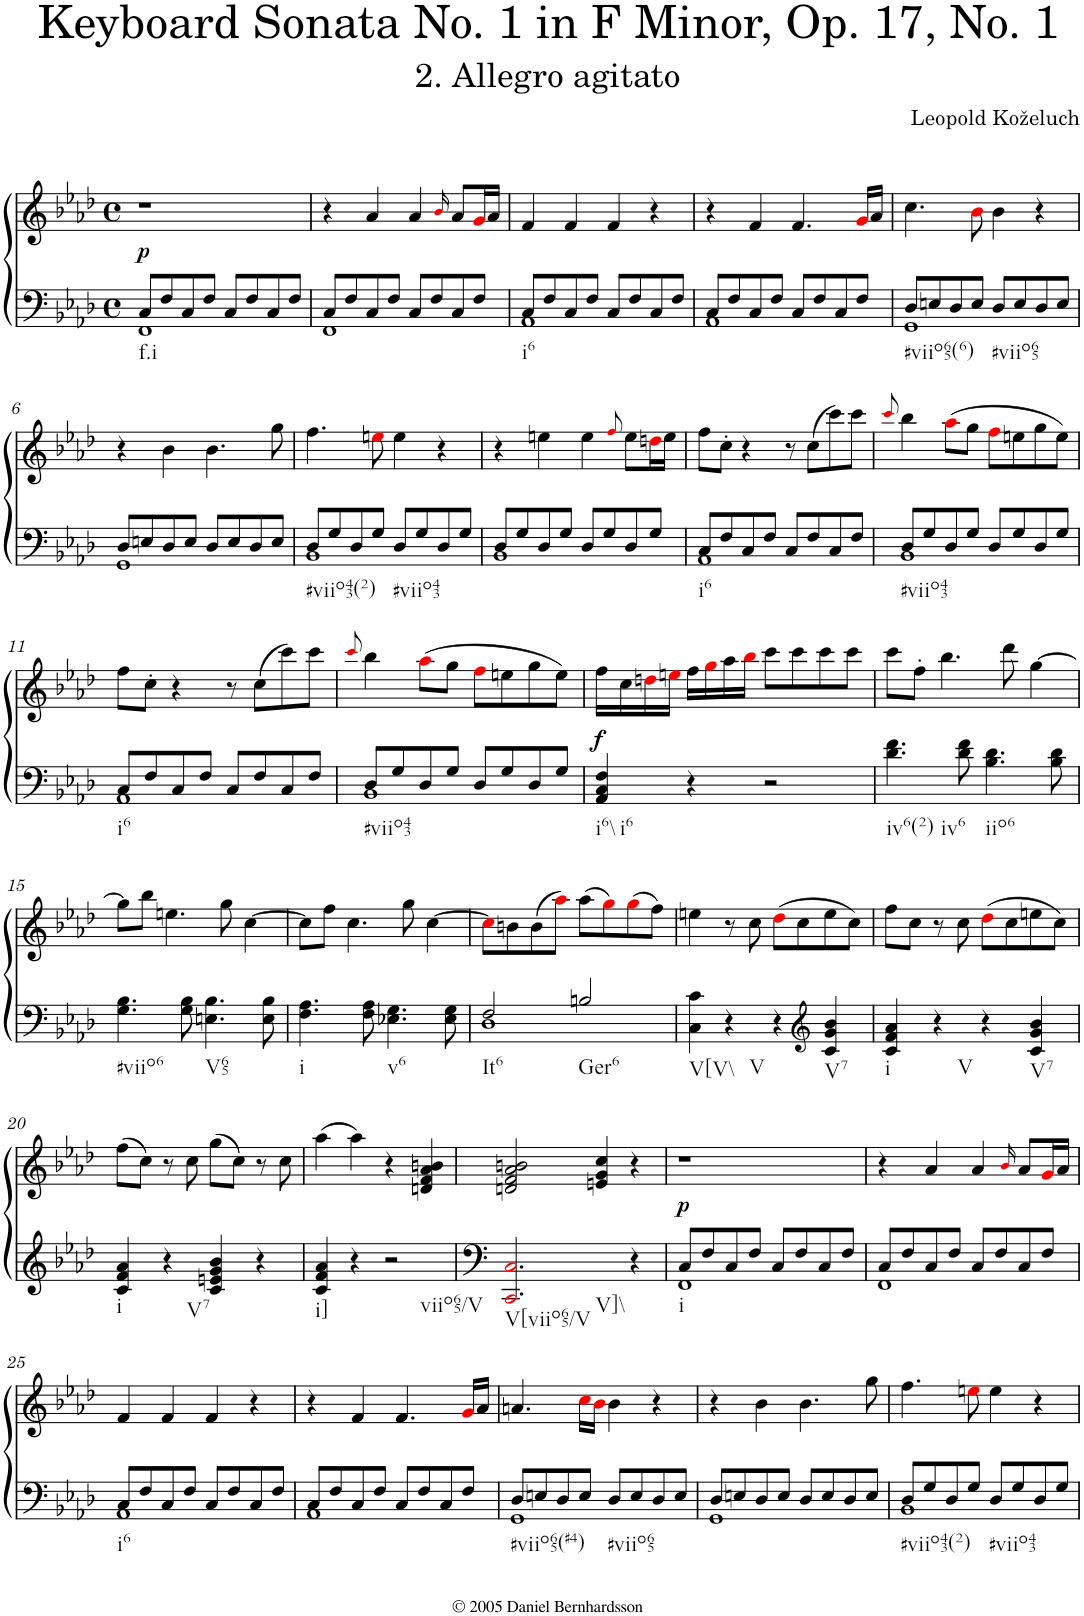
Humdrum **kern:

**kern	**kern	**dynam
*part1	*part1	*part1
*staff2	*staff1	*staff1/2
*I"Piano	*	*
*I'Pno.	*	*
*clefF4	*clefG2	*
*k[b-e-a-d-]	*k[b-e-a-d-]	*
*M4/4	*M4/4	*
*met(c)	*met(c)	*
=1	=1	=1
*^	*	*
!LO:TX:b:t=f.i	!	!	!
!	!	!	!LO:DY:b
8C/L	1FF	1r	p
8F/	.	.	.
8C/	.	.	.
8F/J	.	.	.
8C/L	.	.	.
8F/	.	.	.
8C/	.	.	.
8F/J	.	.	.
=2	=2	=2	=2
8C/L	1FF	4r	.
8F/	.	.	.
8C/	.	4a-/	.
8F/J	.	.	.
8C/L	.	4a-/	.
8F/	.	.	.
.	.	16qb-i/	.
8C/	.	8a-/L	.
8F/J	.	16gi/L	.
.	.	16a-/JJ	.
=3	=3	=3	=3
!LO:TX:b:t=i6	!	!	!
8C/L	1AA-	4f/	.
8F/	.	.	.
8C/	.	4f/	.
8F/J	.	.	.
8C/L	.	4f/	.
8F/	.	.	.
8C/	.	4r	.
8F/J	.	.	.
=4	=4	=4	=4
8C/L	1AA-	4r	.
8F/	.	.	.
8C/	.	4f/	.
8F/J	.	.	.
8C/L	.	4.f/	.
8F/	.	.	.
8C/	.	.	.
8F/J	.	16gi/LL	.
.	.	16a-/JJ	.
=5	=5	=5	=5
!LO:TX:b:t=#viio65(6)	!	!	!
8D-/L	1GG	4.cc\	.
8En/	.	.	.
8D-/	.	.	.
8E/J	.	8b-i\	.
!LO:TX:b:t=#viio65	!	!	!
8D-/L	.	4b-\	.
8E/	.	.	.
8D-/	.	4r	.
8E/J	.	.	.
!!LO:LB:g=z
=6	=6	=6	=6
8D-/L	1GG	4r	.
8En/	.	.	.
8D-/	.	4b-\	.
8E/J	.	.	.
8D-/L	.	4.b-\	.
8E/	.	.	.
8D-/	.	.	.
8E/J	.	8gg\	.
=7	=7	=7	=7
!LO:TX:b:t=#viio43(2)	!	!	!
8D-/L	1BB-	4.ff\	.
8G/	.	.	.
8D-/	.	.	.
8G/J	.	8eeni\	.
!LO:TX:b:t=#viio43	!	!	!
8D-/L	.	4ee\	.
8G/	.	.	.
8D-/	.	4r	.
8G/J	.	.	.
=8	=8	=8	=8
8D-/L	1BB-	4r	.
8G/	.	.	.
8D-/	.	4een\	.
8G/J	.	.	.
8D-/L	.	4ee\	.
8G/	.	.	.
.	.	8qffi/	.
8D-/	.	8ee\L	.
8G/J	.	16ddni\L	.
.	.	16ee\JJ	.
=9	=9	=9	=9
!LO:TX:b:t=i6	!	!	!
8C/L	1AA-	8ff\L	.
8F/	.	8cc'\J	.
8C/	.	4r	.
8F/J	.	.	.
8C/L	.	8r	.
8F/	.	(8cc\L	.
8C/	.	8ccc\)	.
8F/J	.	8ccc\J	.
=10	=10	=10	=10
.	.	8qccci/	.
!LO:TX:b:t=#viio43	!	!	!
8D-/L	1BB-	4bb-\	.
8G/	.	.	.
8D-/	.	(8aa-i\L	.
8G/J	.	8gg\J	.
8D-/L	.	8ffi\L	.
8G/	.	8een\	.
8D-/	.	8gg\	.
8G/J	.	8ee\J)	.
!!LO:LB:g=z
=11	=11	=11	=11
!LO:TX:b:t=i6	!	!	!
8C/L	1AA-	8ff\L	.
8F/	.	8cc'\J	.
8C/	.	4r	.
8F/J	.	.	.
8C/L	.	8r	.
8F/	.	(8cc\L	.
8C/	.	8ccc\)	.
8F/J	.	8ccc\J	.
=12	=12	=12	=12
.	.	8qccci/	.
!LO:TX:b:t=#viio43	!	!	!
8D-/L	1BB-	4bb-\	.
8G/	.	.	.
8D-/	.	(8aa-i\L	.
8G/J	.	8gg\J	.
8D-/L	.	8ffi\L	.
8G/	.	8een\	.
8D-/	.	8gg\	.
8G/J	.	8ee\J)	.
*v	*v	*	*
=13	=13	=13
!LO:TX:b:t=i6\\	!	!
!LO:TX:b:t=i6	!	!
!	!	!LO:DY:b
4AA-/ 4C/ 4F/	16ff\LL	f
.	16cc\	.
.	16ddni\	.
.	16eeni\JJ	.
4r	16ff\LL	.
.	16ggi\	.
.	16aa-\	.
.	16bb-i\JJ	.
2r	8ccc\L	.
.	8ccc\	.
.	8ccc\	.
.	8ccc\J	.
=14	=14	=14
!LO:TX:b:t=iv6(2)	!	!
!LO:TX:b:t=iv6	!	!
4.d-\ 4.f\	8ccc\L	.
.	8ff'\J	.
.	4.bb-\	.
8d-\ 8f\	.	.
!LO:TX:b:t=iio6	!	!
4.B-\ 4.d-\	.	.
.	8ddd-\	.
.	[>4gg\	.
8B-\ 8d-\	.	.
!!LO:LB:g=z
=15	=15	=15
!LO:TX:b:t=#viio6	!	!
4.G\ 4.B-\	8gg\L]	.
.	8bb-\J	.
.	4.een\	.
8G\ 8B-\	.	.
!LO:TX:b:t=V65	!	!
4.En\ 4.B-\	.	.
.	8gg\	.
.	[>4cc\	.
8E\ 8B-\	.	.
=16	=16	=16
!LO:TX:b:t=i	!	!
4.F\ 4.A-\	8cc\L]	.
.	8ff\J	.
.	4.cc\	.
8F\ 8A-\	.	.
!LO:TX:b:t=v6	!	!
4.E-X\ 4.G\	.	.
.	8gg\	.
.	[>4cc\	.
8E-\ 8G\	.	.
=17	=17	=17
*^	*	*
!LO:TX:b:t=It6	!	!	!
2F/	1D-	8cci\L]	.
.	.	8bn\	.
.	.	(8b\	.
.	.	8aa-i\J)	.
!LO:TX:b:t=Ger6	!	!	!
2Bn/	.	(8aa-\L	.
.	.	8ggi\)	.
.	.	(8ggi\	.
.	.	8ff\J)	.
*v	*v	*	*
=18	=18	=18
!LO:TX:b:t=V[V\\	!	!
4C\ 4c\	4een\	.
!LO:TX:b:t=V	!	!
4r	8r	.
.	8cc\	.
4r	(8dd-i\L	.
.	8cc\	.
*clefG2	*	*
!LO:TX:b:t=V7	!	!
4c/ 4g/ 4b-/	8ee\	.
.	8cc\J)	.
=19	=19	=19
!LO:TX:b:t=i	!	!
4c/ 4f/ 4a-/	8ff\L	.
.	8cc\J	.
!LO:TX:b:t=V	!	!
4r	8r	.
.	8cc\	.
4r	(8dd-i\L	.
.	8cc\	.
!LO:TX:b:t=V7	!	!
4c/ 4g/ 4b-/	8een\	.
.	8cc\J)	.
!!LO:LB:g=z
=20	=20	=20
!LO:TX:b:t=i	!	!
4c/ 4f/ 4a-/	(8ff\L	.
.	8cc\J)	.
!LO:TX:b:t=V7	!	!
4r	8r	.
.	8cc\	.
4c/ 4en/ 4g/ 4b-/	(8gg\L	.
.	8cc\J)	.
4r	8r	.
.	8cc\	.
=21	=21	=21
!LO:TX:b:t=i]	!	!
4c/ 4f/ 4a-/	(4aa-\	.
4r	4aa-\)	.
!LO:TX:b:t=viio65/V	!	!
2r	4r	.
.	4dn/ 4f/ 4a-/ 4bn/	.
=22	=22	=22
!LO:TX:b:t=V[viio65/V	!	!
!LO:TX:b:t=V]\\	!	!
2.CCi/ 2.Ci/	2dn/ 2f/ 2a-/ 2bn/	.
.	4en/ 4g/ 4cc/	.
4r	4r	.
=23	=23	=23
*^	*	*
!LO:TX:b:t=i	!	!	!
!	!	!	!LO:DY:b
8C/L	1FF	1r	p
8F/	.	.	.
8C/	.	.	.
8F/J	.	.	.
8C/L	.	.	.
8F/	.	.	.
8C/	.	.	.
8F/J	.	.	.
=24	=24	=24	=24
8C/L	1FF	4r	.
8F/	.	.	.
8C/	.	4a-/	.
8F/J	.	.	.
8C/L	.	4a-/	.
8F/	.	.	.
.	.	16qb-i/	.
8C/	.	8a-/L	.
8F/J	.	16gi/L	.
.	.	16a-/JJ	.
!!LO:LB:g=z
=25	=25	=25	=25
!LO:TX:b:t=i6	!	!	!
8C/L	1AA-	4f/	.
8F/	.	.	.
8C/	.	4f/	.
8F/J	.	.	.
8C/L	.	4f/	.
8F/	.	.	.
8C/	.	4r	.
8F/J	.	.	.
=26	=26	=26	=26
8C/L	1AA-	4r	.
8F/	.	.	.
8C/	.	4f/	.
8F/J	.	.	.
8C/L	.	4.f/	.
8F/	.	.	.
8C/	.	.	.
8F/J	.	16gi/LL	.
.	.	16a-/JJ	.
=27	=27	=27	=27
!LO:TX:b:t=#viio65(#4)	!	!	!
8D-/L	1GG	4.an/	.
8En/	.	.	.
8D-/	.	.	.
8E/J	.	16cci\LL	.
.	.	16b-i\JJ	.
!LO:TX:b:t=#viio65	!	!	!
8D-/L	.	4b-\	.
8E/	.	.	.
8D-/	.	4r	.
8E/J	.	.	.
=28	=28	=28	=28
8D-/L	1GG	4r	.
8En/	.	.	.
8D-/	.	4b-\	.
8E/J	.	.	.
8D-/L	.	4.b-\	.
8E/	.	.	.
8D-/	.	.	.
8E/J	.	8gg\	.
=29	=29	=29	=29
!LO:TX:b:t=#viio43(2)	!	!	!
8D-/L	1BB-	4.ff\	.
8G/	.	.	.
8D-/	.	.	.
8G/J	.	8eeni\	.
!LO:TX:b:t=#viio43	!	!	!
8D-/L	.	4ee\	.
8G/	.	.	.
8D-/	.	4r	.
8G/J	.	.	.
*v	*v	*	*
=	=	=
*-	*-	*-
